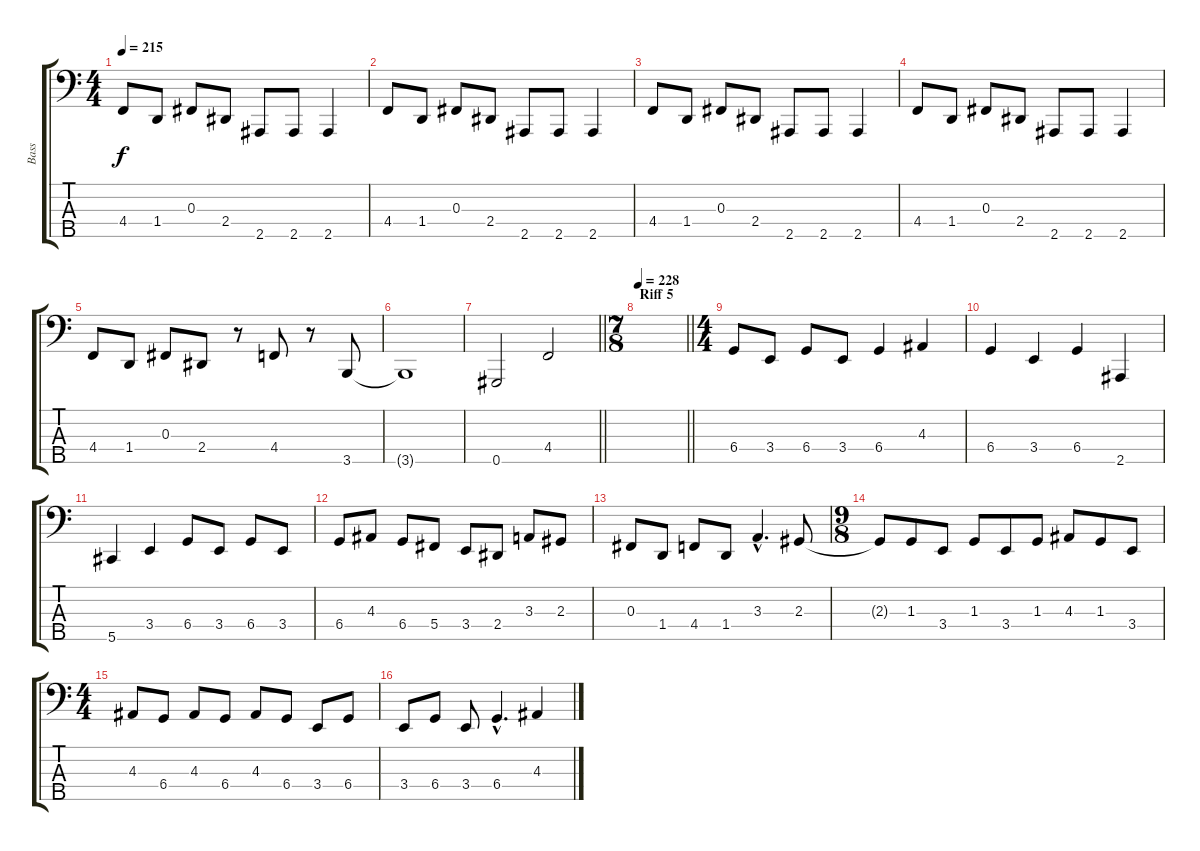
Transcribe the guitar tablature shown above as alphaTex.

\track ("Bass" "Bass") {instrument electricbassfinger}
\staff {score tabs}
\tuning (E2 B1 Gb1 Db1 Ab0) {hide}
\ts (4 4)
\tempo 215
\clef f4
\ks c
4.4.8{dy f} 1.4.8 0.3.8 2.4.8 2.5.8 2.5.8 2.5.4 |
4.4.8 1.4.8 0.3.8 2.4.8 2.5.8 2.5.8 2.5.4 |
4.4.8 1.4.8 0.3.8 2.4.8 2.5.8 2.5.8 2.5.4 |
4.4.8 1.4.8 0.3.8 2.4.8 2.5.8 2.5.8 2.5.4 |
4.4.8 1.4.8 0.3.8 2.4.8 r.8 4.4.8 r.8 3.5.8 |
3.5{t}.1 |
\barLineRight lightlight
0.5.2 4.4.2 |
\ts (7 8)
\section ("" "Riff 5")
\tempo 228
\barLineRight lightlight
|
\ts (4 4)
6.4.8 3.4.8 6.4.8 3.4.8 6.4.4 4.3.4 |
6.4.4 3.4.4 6.4.4 2.5.4 |
5.5.4 3.4.4 6.4.8 3.4.8 6.4.8 3.4.8 |
6.4.8 4.3.8 6.4.8 5.4.8 3.4.8 2.4.8 3.3.8 2.3.8 |
0.3.8 1.4.8 4.4.8 1.4.8 3.3{hac}.4{d} 2.3.8 |
\ts (9 8)
2.3{t}.8 1.3.8 3.4.8 1.3.8 3.4.8 1.3.8 4.3.8 1.3.8 3.4.8 |
\ts (4 4)
4.3.8 6.4.8 4.3.8 6.4.8 4.3.8 6.4.8 3.4.8 6.4.8 |
3.4.8 6.4.8 3.4.8 6.4{hac}.4{d} 4.3.4
